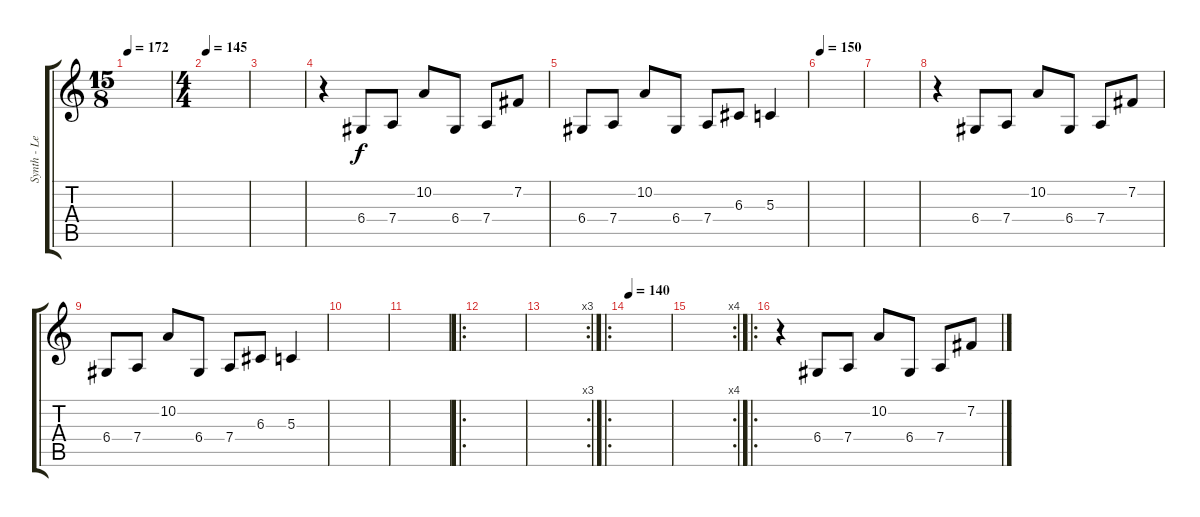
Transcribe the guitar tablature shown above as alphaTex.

\track ("Synth - Lead" "Synth - Le") {instrument marimba}
\staff {score tabs}
\tuning (E4 B3 G3 D3 A2 E2) {hide}
\ts (15 8)
\tempo 172
\clef g2
\ks c
|
\ts (4 4)
\tempo 145
|
|
r.4 6.4.8 7.4.8 10.2.8 6.4.8 7.4.8 7.2.8 |
6.4.8 7.4.8 10.2.8 6.4.8 7.4.8 6.3.8 5.3.4 |
\tempo 150
|
|
r.4 6.4.8 7.4.8 10.2.8 6.4.8 7.4.8 7.2.8 |
6.4.8 7.4.8 10.2.8 6.4.8 7.4.8 6.3.8 5.3.4 |
|
|
\ro
|
\rc 3
|
\ro
\tempo 140
|
\rc 4
|
\ro
r.4 6.4.8 7.4.8 10.2.8 6.4.8 7.4.8 7.2.8
